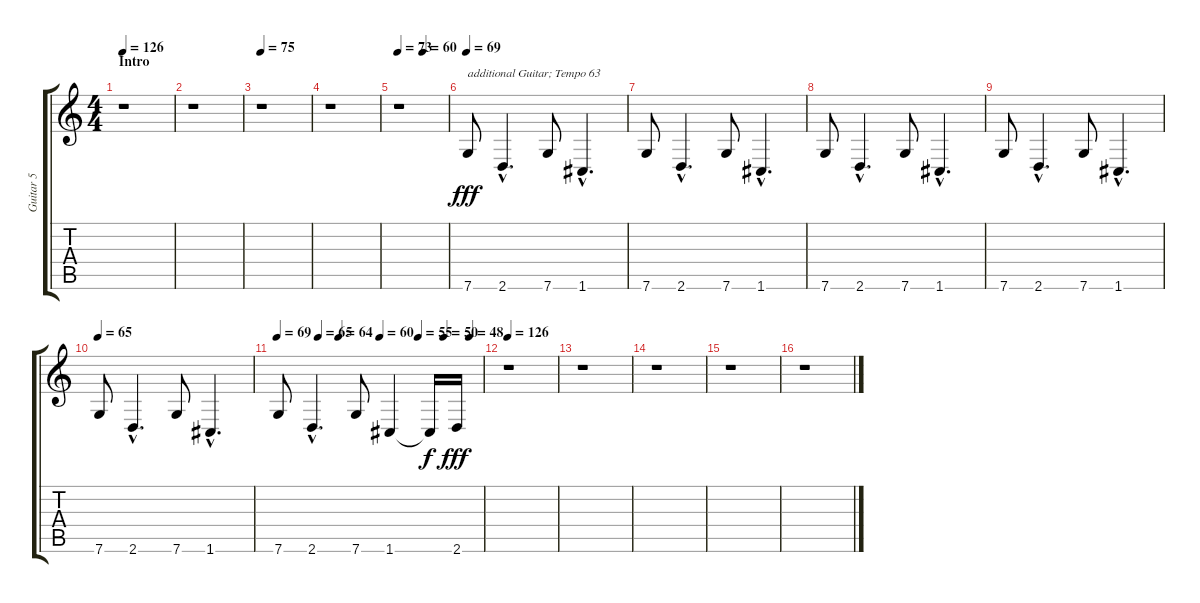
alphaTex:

\track ("Guitar 5" "Guitar 5") {instrument distortionguitar}
\staff {score tabs}
\tuning (D4 A3 F3 C3 G2 C2) {hide}
\ts (4 4)
\section ("" "Intro")
\tempo 126
\tempo 73
\tempo 126
\clef g2
\ks c
r.1{dy fff instrument distortionguitar} |
r.1 |
\tempo 75
r.1 |
r.1 |
\tempo 73
\tempo (60 0.5)
r.1 |
\tempo 69
7.6.8{txt "additional Guitar; Tempo 63" instrument distortionguitar} 2.6{hac}.4{d} 7.6.8 1.6{hac}.4{d} |
7.6.8 2.6{hac}.4{d} 7.6.8 1.6{hac}.4{d} |
7.6.8 2.6{hac}.4{d} 7.6.8 1.6{hac}.4{d} |
7.6.8 2.6{hac}.4{d} 7.6.8 1.6{hac}.4{d} |
\tempo 65
7.6.8 2.6{hac}.4{d} 7.6.8 1.6{hac}.4{d} |
\tempo 69
\tempo (65 0.2)
\tempo (64 0.3)
\tempo (60 0.5)
\tempo (55 0.6875)
\tempo (50 0.8125)
\tempo (48 0.9375)
7.6.8 2.6{hac}.4{d} 7.6.8 1.6.4 1.6{t}.16{dy f} 2.6.16{dy fff} |
\tempo 126
r.1 |
r.1 |
r.1 |
r.1 |
r.1
